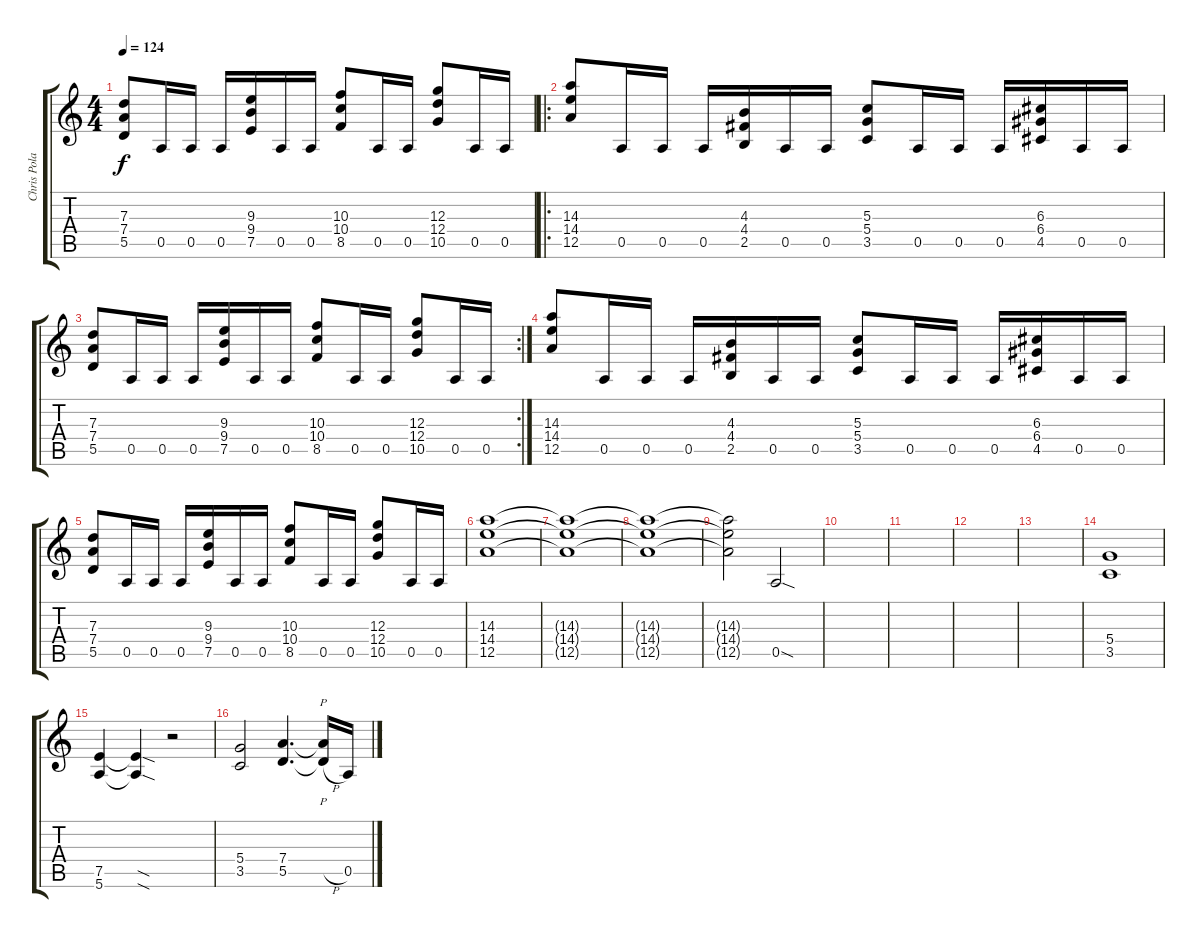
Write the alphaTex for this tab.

\track ("Chris Poland" "Chris Pola") {instrument distortionguitar}
\staff {score tabs}
\tuning (E4 B3 G3 D3 A2 E2) {hide}
\ts (4 4)
\tempo 124
\clef g2
\ks c
(7.3 7.4 5.5).8{dy f} 0.5.16 0.5.16 0.5.16 (9.3 9.4 7.5).16 0.5.16 0.5.16 (10.3 10.4 8.5).8 0.5.16 0.5.16 (12.3 12.4 10.5).8 0.5.16 0.5.16 |
\ro
(14.3 14.4 12.5).8 0.5.16 0.5.16 0.5.16 (4.3 4.4 2.5).16 0.5.16 0.5.16 (5.3 5.4 3.5).8 0.5.16 0.5.16 0.5.16 (6.3 6.4 4.5).16 0.5.16 0.5.16 |
\rc 2
(7.3 7.4 5.5).8 0.5.16 0.5.16 0.5.16 (9.3 9.4 7.5).16 0.5.16 0.5.16 (10.3 10.4 8.5).8 0.5.16 0.5.16 (12.3 12.4 10.5).8 0.5.16 0.5.16 |
(14.3 14.4 12.5).8 0.5.16 0.5.16 0.5.16 (4.3 4.4 2.5).16 0.5.16 0.5.16 (5.3 5.4 3.5).8 0.5.16 0.5.16 0.5.16 (6.3 6.4 4.5).16 0.5.16 0.5.16 |
(7.3 7.4 5.5).8 0.5.16 0.5.16 0.5.16 (9.3 9.4 7.5).16 0.5.16 0.5.16 (10.3 10.4 8.5).8 0.5.16 0.5.16 (12.3 12.4 10.5).8 0.5.16 0.5.16 |
(14.3 14.4 12.5).1 |
(14.3{t} 14.4{t} 12.5{t}).1 |
(14.3{t} 14.4{t} 12.5{t}).1 |
(14.3{t} 14.4{t} 12.5{t}).2 0.5{sod}.2 |
|
|
|
|
(5.4 3.5).1{volume 13} |
(7.5 5.6).4 (7.5{sod t} 5.6{sod t}).4 r.2 |
(5.4 3.5).2 (7.4 5.5).4{d} (7.4{t} 5.5{h t}).16{p} 0.5.16
